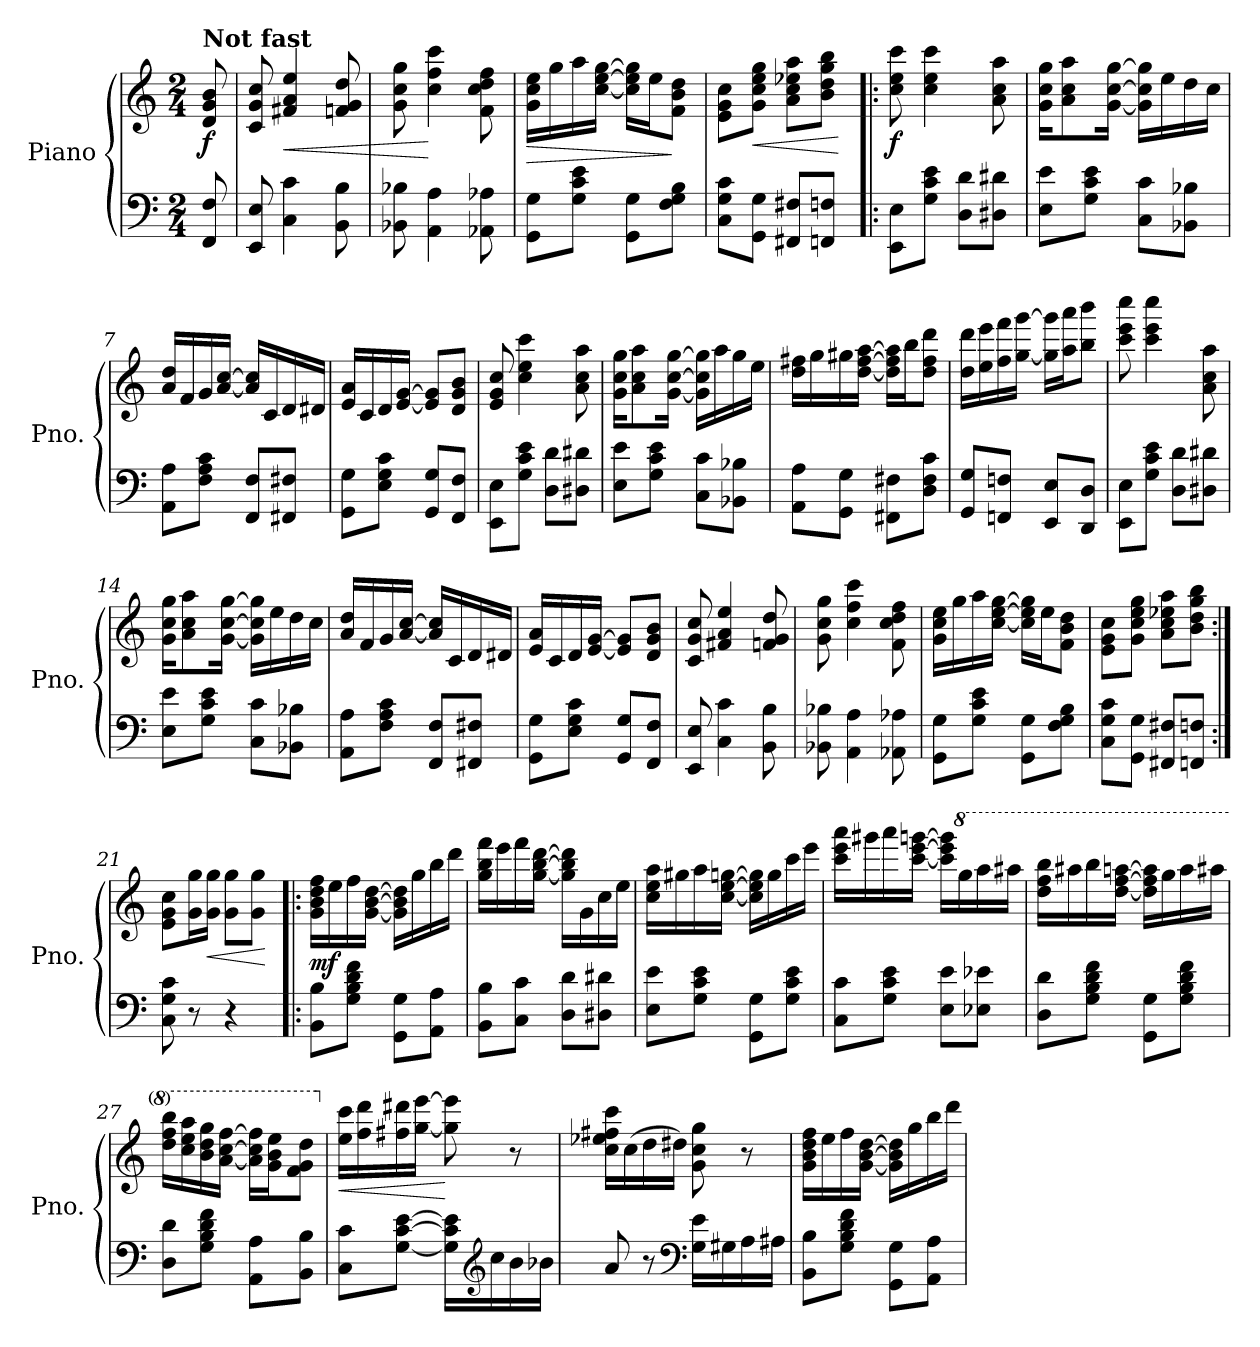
**kern	**kern	**dynam
*part1	*part1	*part1
*staff2	*staff1	*staff1/2
*I"Piano	*	*
*I'Pno.	*	*
*clefF4	*clefG2	*
*k[]	*k[]	*
*M2/4	*M2/4	*
=	=	=
!	!LO:TX:a:B:t=Not fast	!
!	!	!LO:DY:b
8FF/ 8F/	8d/ 8g/ 8b/	f
=1	=1	=1
8EE/ 8E/	8c/ 8g/ 8cc/	.
!	!	!LO:HP:b
4C\ 4c\	4f#X/ 4a/ 4ee/	<
8BB\ 8B\	8fn/ 8g/ 8dd/	.
=2	=2	=2
8BB-X\ 8B-X\	8g\ 8cc\ 8gg\	.
4AA\ 4A\	4cc\ 4ff\ 4ccc\	[
8AA-X\ 8A-X\	8f\ 8cc\ 8dd\ 8ff\	.
=3	=3	=3
!	!	!LO:HP:b
8GG\ 8G\L	16g\ 16cc\ 16ee\LL	>
.	16gg\	.
8G\ 8c\ 8e\J	16aa\	.
.	[16cc\ [16ee\ [16gg\JJ	.
8GG\ 8G\L	16cc\] 16ee\] 16gg\]LL	.
.	16ee\J	.
8F\ 8G\ 8B\J	8f\ 8b\ 8dd\J	]
=4	=4	=4
8C\ 8G\ 8c\L	8e\ 8g\ 8cc\L	.
!	!	!LO:HP:b
8GG\ 8G\J	8g\ 8cc\ 8ee\ 8gg\J	<
8FF#X/ 8F#X/L	8a\ 8cc\ 8ee-X\ 8aa\L	.
8FFn/ 8Fn/J	8b\ 8dd\ 8gg\ 8bb\J	.
.	.	[
!!LO:LB:g=z
=5!|:	=5!|:	=5!|:
!	!	!LO:DY:b
8EE\ 8E\L	8cc\ 8ee\ 8ccc\	f
8G\ 8c\ 8e\J	4cc\ 4ee\ 4ccc\	.
8D\ 8d\L	.	.
8D#X\ 8d#X\J	8a\ 8cc\ 8aa\	.
=6	=6	=6
8E\ 8e\L	16g\ 16cc\ 16gg\KL	.
.	8a\ 8cc\ 8aa\	.
8G\ 8c\ 8e\J	.	.
.	[16g\ [16cc\ [16gg\Jk	.
8C\ 8c\L	16g\] 16cc\] 16gg\]LL	.
.	16ee\	.
8BB-X\ 8B-X\J	16dd\	.
.	16cc\JJ	.
=7	=7	=7
8AA\ 8A\L	16a/ 16dd/LL	.
.	16f/	.
8F\ 8A\ 8c\J	16g/	.
.	[16a/ [16cc/JJ	.
8FF/ 8F/L	16a/] 16cc/]LL	.
.	16c/	.
8FF#X/ 8F#X/J	16d/	.
.	16d#X/JJ	.
=8	=8	=8
8GG\ 8G\L	16e/ 16a/LL	.
.	16c/	.
8E\ 8G\ 8c\J	16d/	.
.	[16e/ [16g/JJ	.
8GG/ 8G/L	8e/] 8g/]L	.
8FF/ 8F/J	8d/ 8g/ 8b/J	.
=9	=9	=9
8EE\ 8E\L	8e/ 8g/ 8cc/	.
8G\ 8c\ 8e\J	4cc\ 4ee\ 4ccc\	.
8D\ 8d\L	.	.
8D#X\ 8d#X\J	8a\ 8cc\ 8aa\	.
=10	=10	=10
8E\ 8e\L	16g\ 16cc\ 16gg\KL	.
.	8a\ 8cc\ 8aa\	.
8G\ 8c\ 8e\J	.	.
.	[16g\ [16cc\ [16gg\Jk	.
8C\ 8c\L	16g\] 16cc\] 16gg\]LL	.
.	16aa\	.
8BB-X\ 8B-X\J	16gg\	.
.	16ee\JJ	.
!!LO:LB:g=z
=11	=11	=11
8AA\ 8A\L	16dd\ 16ff#X\LL	.
.	16gg\	.
8GG\ 8G\J	16gg#X\	.
.	[16dd\ [16ff#\ [16aa\JJ	.
8FF#X\ 8F#X\L	16dd\] 16ff#\] 16aa\]LL	.
.	16bb\J	.
8D\ 8F#\ 8c\J	8dd\ 8ff#\ 8ddd\J	.
=12	=12	=12
8GG/ 8G/L	16dd\ 16ddd\LL	.
.	16ee\ 16eee\	.
8FFn/ 8Fn/J	16ff\ 16fff\	.
.	[16gg\ [16ggg\JJ	.
8EE/ 8E/L	16gg\] 16ggg\]LL	.
.	16aa\ 16aaa\J	.
8DD/ 8D/J	8bb\ 8bbb\J	.
=13	=13	=13
8EE\ 8E\L	8ccc\ 8eee\ 8cccc\	.
8G\ 8c\ 8e\J	4ccc\ 4eee\ 4cccc\	.
8D\ 8d\L	.	.
8D#X\ 8d#X\J	8a\ 8cc\ 8aa\	.
!!LO:LB:g=z
=14	=14	=14
8E\ 8e\L	16g\ 16cc\ 16gg\KL	.
.	8a\ 8cc\ 8aa\	.
8G\ 8c\ 8e\J	.	.
.	[16g\ [16cc\ [16gg\Jk	.
8C\ 8c\L	16g\] 16cc\] 16gg\]LL	.
.	16ee\	.
8BB-X\ 8B-X\J	16dd\	.
.	16cc\JJ	.
=15	=15	=15
8AA\ 8A\L	16a/ 16dd/LL	.
.	16f/	.
8F\ 8A\ 8c\J	16g/	.
.	[16a/ [16cc/JJ	.
8FF/ 8F/L	16a/] 16cc/]LL	.
.	16c/	.
8FF#X/ 8F#X/J	16d/	.
.	16d#X/JJ	.
=16	=16	=16
8GG\ 8G\L	16e/ 16a/LL	.
.	16c/	.
8E\ 8G\ 8c\J	16d/	.
.	[16e/ [16g/JJ	.
8GG/ 8G/L	8e/] 8g/]L	.
8FF/ 8F/J	8d/ 8g/ 8b/J	.
=17	=17	=17
8EE/ 8E/	8c/ 8g/ 8cc/	.
4C\ 4c\	4f#X/ 4a/ 4ee/	.
8BB\ 8B\	8fn/ 8g/ 8dd/	.
!!LO:LB:g=z
=18	=18	=18
8BB-X\ 8B-X\	8g\ 8cc\ 8gg\	.
4AA\ 4A\	4cc\ 4ff\ 4ccc\	.
8AA-X\ 8A-X\	8f\ 8cc\ 8dd\ 8ff\	.
=19	=19	=19
8GG\ 8G\L	16g\ 16cc\ 16ee\LL	.
.	16gg\	.
8G\ 8c\ 8e\J	16aa\	.
.	[16cc\ [16ee\ [16gg\JJ	.
8GG\ 8G\L	16cc\] 16ee\] 16gg\]LL	.
.	16ee\J	.
8F\ 8G\ 8B\J	8f\ 8b\ 8dd\J	.
=20	=20	=20
8C\ 8G\ 8c\L	8e\ 8g\ 8cc\L	.
8GG\ 8G\J	8g\ 8cc\ 8ee\ 8gg\J	.
8FF#X/ 8F#X/L	8a\ 8cc\ 8ee-X\ 8aa\L	.
8FFn/ 8Fn/J	8b\ 8dd\ 8gg\ 8bb\J	.
=21:|!	=21:|!	=21:|!
8C\ 8G\ 8c\	8e\ 8g\ 8cc\L	.
8r	16g\ 16gg\L	.
!	!	!LO:HP:b
.	16g\ 16gg\JJ	<
4r	8g\ 8gg\L	.
.	8g\ 8gg\J	.
.	.	[
!!LO:PB:g=z
=22!|:	=22!|:	=22!|:
!	!	!LO:DY:b
8BB\ 8B\L	16g\ 16b\ 16dd\ 16ff\LL	mf
.	16ee\	.
8G\ 8B\ 8d\ 8f\J	16ff\	.
.	[16g\ [16b\ [16dd\JJ	.
8GG\ 8G\L	16g\] 16b\] 16dd\]LL	.
.	16gg\	.
8AA\ 8A\J	16bb\	.
.	16ddd\JJ	.
=23	=23	=23
8BB\ 8B\L	16gg\ 16bb\ 16fff\LL	.
.	16eee\	.
8C\ 8c\J	16fff\	.
.	[16gg\ [16bb\ [16ddd\JJ	.
8D\ 8d\L	16gg\] 16bb\] 16ddd\]LL	.
.	16g\	.
8D#X\ 8d#X\J	16cc\	.
.	16ee\JJ	.
=24	=24	=24
8E\ 8e\L	16cc\ 16ee\ 16aa\LL	.
.	16gg#X\	.
8G\ 8c\ 8e\J	16aa\	.
.	[16cc\ [16ee\ [16ggn\JJ	.
8GG\ 8G\L	16cc\] 16ee\] 16gg\]LL	.
.	16gg\	.
8G\ 8c\ 8e\J	16ccc\	.
.	16eee\JJ	.
=25	=25	=25
8C\ 8c\L	16ccc\ 16eee\ 16aaa\LL	.
.	16ggg#X\	.
8G\ 8c\ 8e\J	16aaa\	.
.	[16ccc\ [16eee\ [16gggn\JJ	.
8E\ 8e\L	16ccc\] 16eee\] 16ggg\]LL	.
*	*8va	*
.	16ggg\	.
8E-X\ 8e-X\J	16aaa\	.
.	16aaa#X\JJ	.
!!LO:LB:g=z
=26	=26	=26
8D\ 8d\L	16ddd\ 16fff\ 16bbb\LL	.
.	16aaa#X\	.
8G\ 8B\ 8d\ 8f\J	16bbb\	.
.	[16ddd\ [16fff\ [16aaan\JJ	.
8GG\ 8G\L	16ddd\] 16fff\] 16aaa\]LL	.
.	16ggg\	.
8G\ 8B\ 8d\ 8f\J	16aaa\	.
.	16aaa#X\JJ	.
=27	=27	=27
8D\ 8d\L	16ddd\ 16fff\ 16bbb\LL	.
.	16ccc\ 16eee\ 16aaa\	.
8G\ 8B\ 8d\ 8f\J	16bb\ 16ddd\ 16ggg\	.
.	[16aa\ [16ccc\ [16fff\JJ	.
8AA\ 8A\L	16aa\] 16ccc\] 16fff\]LL	.
.	16gg\ 16bb\ 16eee\J	.
8BB\ 8B\J	8ff\ 8gg\ 8ddd\J	.
=28	=28	=28
*	*X8va	*
!	!	!LO:HP:b
8C\ 8c\L	16ee\ 16ccc\LL	<
.	16ff\ 16ddd\	.
[8G\ [8c\ [8e\J	16ff#X\ 16ddd#X\	.
.	[16gg\ [16eee\JJ	.
16G\] 16c\] 16e\]LL	8gg\] 8eee\]	[
*clefG2	*	*
16cc\	.	.
16b\	8r	.
16b-X\JJ	.	.
=29	=29	=29
8a/	16cc\ 16ee-X\ 16ff#X\ 16ccc\LL	.
.	(>16cc\	.
8r	16dd\	.
.	16dd#X\JJ)	.
*clefF4	*	*
16G\ 16e\LL	8g\ 8cc\ 8gg\	.
16G#X\	.	.
16A\	8r	.
16A#X\JJ	.	.
!!LO:LB:g=z
=30	=30	=30
8BB\ 8B\L	16g\ 16b\ 16dd\ 16ff\LL	.
.	16ee\	.
8G\ 8B\ 8d\ 8f\J	16ff\	.
.	[16g\ [16b\ [16dd\JJ	.
8GG\ 8G\L	16g\] 16b\] 16dd\]LL	.
.	16gg\	.
8AA\ 8A\J	16bb\	.
.	16ddd\JJ	.
=	=	=
*-	*-	*-
